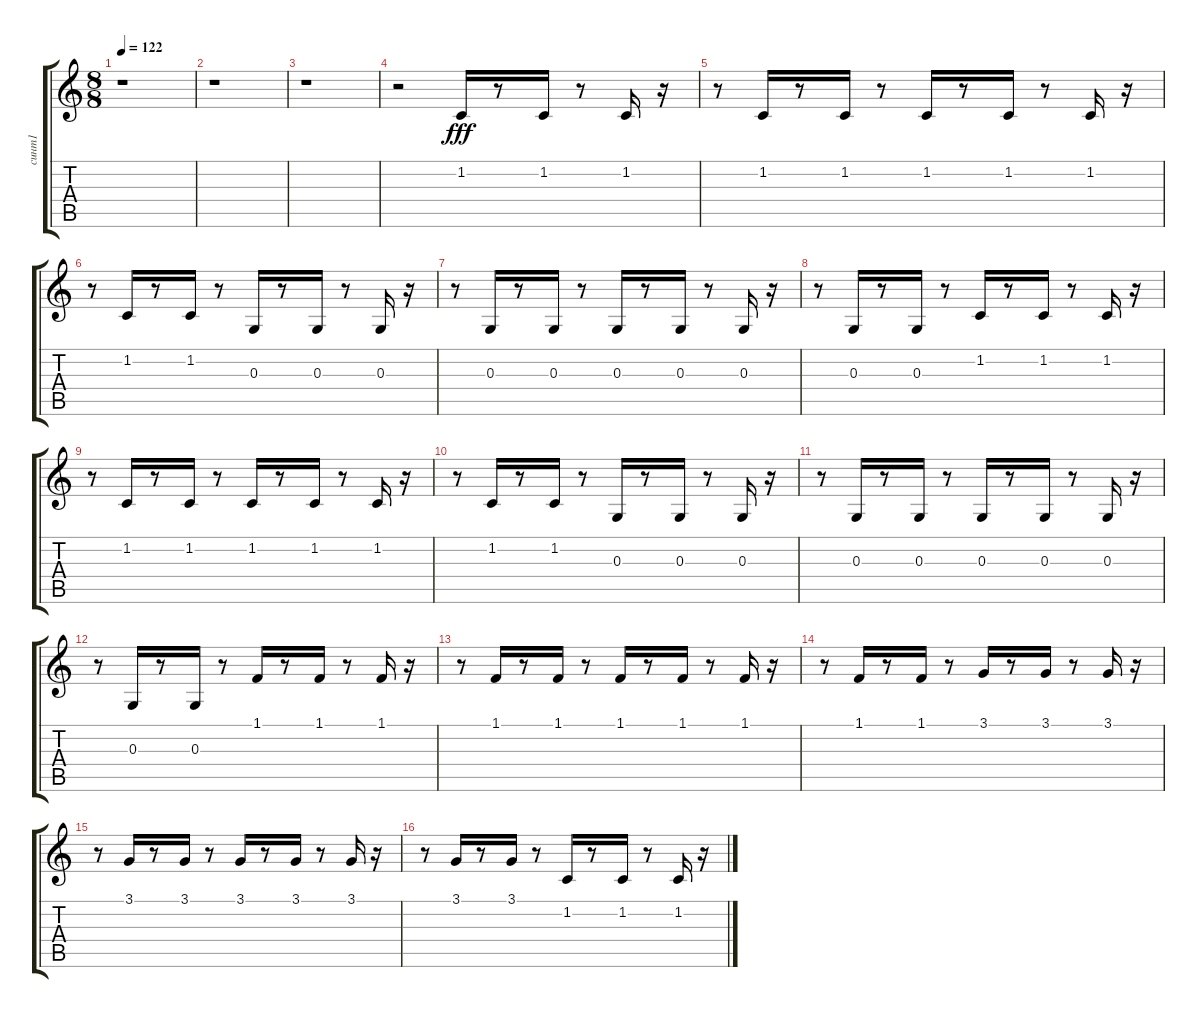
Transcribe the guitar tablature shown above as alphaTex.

\track ("синт1" "синт1") {instrument fx4atmosphere}
\staff {score tabs}
\tuning (E4 B3 G3 D3 A2 E2) {hide}
\ts (8 8)
\tempo 122
\clef g2
\ks c
r.1{dy fff} |
r.1 |
r.1 |
r.2 1.2.16 r.8 1.2.16 r.8 1.2.16 r.16 |
r.8 1.2.16 r.8 1.2.16 r.8 1.2.16 r.8 1.2.16 r.8 1.2.16 r.16 |
r.8 1.2.16 r.8 1.2.16 r.8 0.3.16 r.8 0.3.16 r.8 0.3.16 r.16 |
r.8 0.3.16 r.8 0.3.16 r.8 0.3.16 r.8 0.3.16 r.8 0.3.16 r.16 |
r.8 0.3.16 r.8 0.3.16 r.8 1.2.16 r.8 1.2.16 r.8 1.2.16 r.16 |
r.8 1.2.16 r.8 1.2.16 r.8 1.2.16 r.8 1.2.16 r.8 1.2.16 r.16 |
r.8 1.2.16 r.8 1.2.16 r.8 0.3.16 r.8 0.3.16 r.8 0.3.16 r.16 |
r.8 0.3.16 r.8 0.3.16 r.8 0.3.16 r.8 0.3.16 r.8 0.3.16 r.16 |
r.8 0.3.16 r.8 0.3.16 r.8 1.1.16 r.8 1.1.16 r.8 1.1.16 r.16 |
r.8 1.1.16 r.8 1.1.16 r.8 1.1.16 r.8 1.1.16 r.8 1.1.16 r.16 |
r.8 1.1.16 r.8 1.1.16 r.8 3.1.16 r.8 3.1.16 r.8 3.1.16 r.16 |
r.8 3.1.16 r.8 3.1.16 r.8 3.1.16 r.8 3.1.16 r.8 3.1.16 r.16 |
r.8 3.1.16 r.8 3.1.16 r.8 1.2.16 r.8 1.2.16 r.8 1.2.16 r.16
